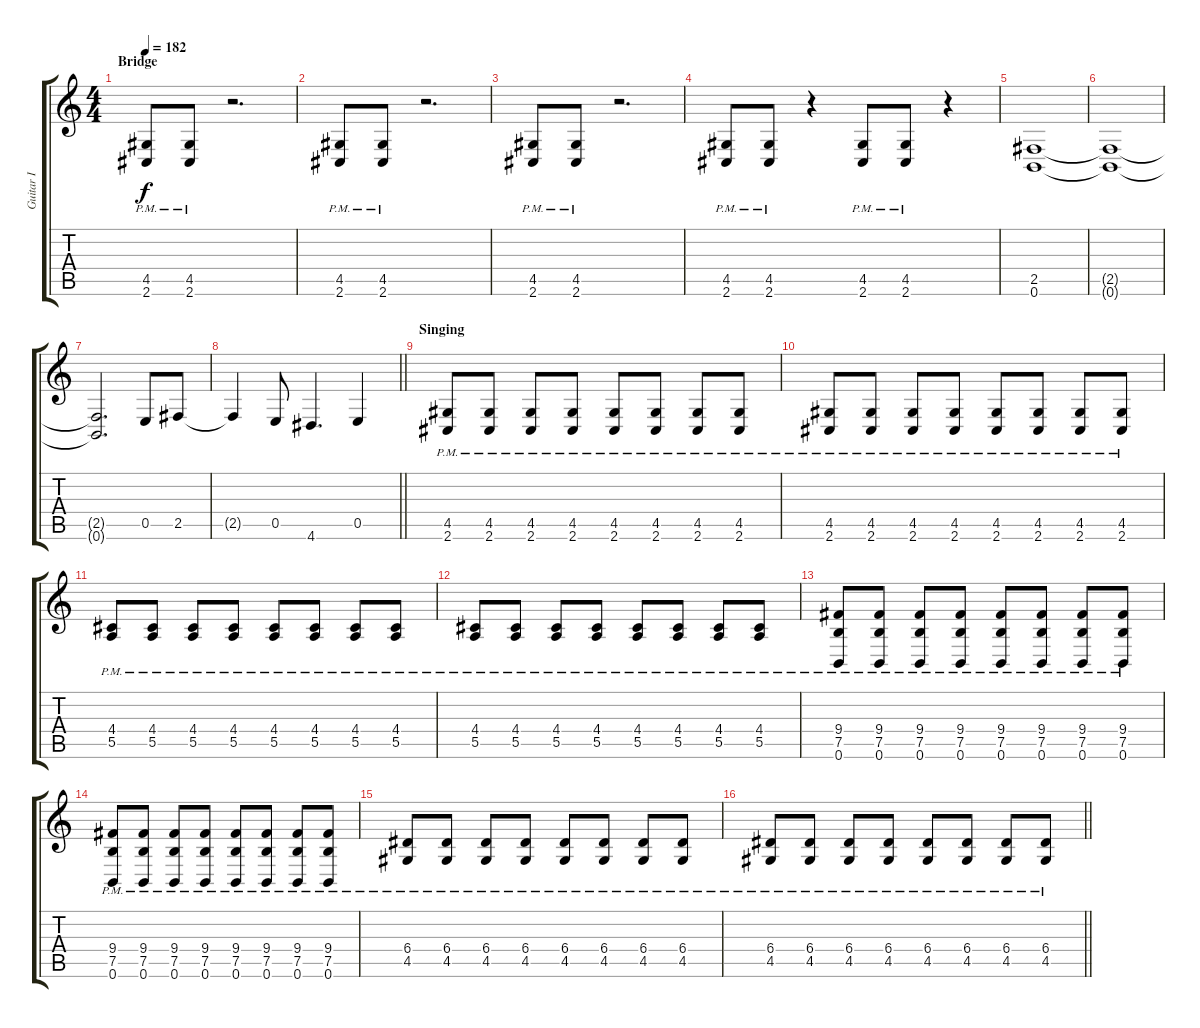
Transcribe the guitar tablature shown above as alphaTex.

\track ("Guitar I" "Guitar I") {instrument distortionguitar}
\staff {score tabs}
\tuning (B3 Gb3 D3 A2 E2 B1) {hide}
\ts (4 4)
\section ("" "Bridge")
\tempo 182
\clef g2
\ks c
(4.5{pm} 2.6{pm}).8{dy f} (4.5{pm} 2.6{pm}).8 r.2{d} |
(4.5{pm} 2.6{pm}).8 (4.5{pm} 2.6{pm}).8 r.2{d} |
(4.5{pm} 2.6{pm}).8 (4.5{pm} 2.6{pm}).8 r.2{d} |
(4.5{pm} 2.6{pm}).8 (4.5{pm} 2.6{pm}).8 r.4 (4.5{pm} 2.6{pm}).8 (4.5{pm} 2.6{pm}).8 r.4 |
(2.5 0.6).1 |
(2.5{t} 0.6{t}).1 |
(2.5{t} 0.6{t}).2{d} 0.5.8 2.5.8 |
\barLineRight lightlight
2.5{t}.4 0.5.8 4.6.4{d} 0.5.4 |
\section ("" "Singing")
(4.5{pm} 2.6{pm}).8 (4.5{pm} 2.6{pm}).8 (4.5{pm} 2.6{pm}).8 (4.5{pm} 2.6{pm}).8 (4.5{pm} 2.6{pm}).8 (4.5{pm} 2.6{pm}).8 (4.5{pm} 2.6{pm}).8 (4.5{pm} 2.6{pm}).8 |
(4.5{pm} 2.6{pm}).8 (4.5{pm} 2.6{pm}).8 (4.5{pm} 2.6{pm}).8 (4.5{pm} 2.6{pm}).8 (4.5{pm} 2.6{pm}).8 (4.5{pm} 2.6{pm}).8 (4.5{pm} 2.6{pm}).8 (4.5{pm} 2.6{pm}).8 |
(4.4{pm} 5.5{pm}).8 (4.4{pm} 5.5{pm}).8 (4.4{pm} 5.5{pm}).8 (4.4{pm} 5.5{pm}).8 (4.4{pm} 5.5{pm}).8 (4.4{pm} 5.5{pm}).8 (4.4{pm} 5.5{pm}).8 (4.4{pm} 5.5{pm}).8 |
(4.4{pm} 5.5{pm}).8 (4.4{pm} 5.5{pm}).8 (4.4{pm} 5.5{pm}).8 (4.4{pm} 5.5{pm}).8 (4.4{pm} 5.5{pm}).8 (4.4{pm} 5.5{pm}).8 (4.4{pm} 5.5{pm}).8 (4.4{pm} 5.5{pm}).8 |
(9.4{pm} 7.5{pm} 0.6{pm}).8 (9.4{pm} 7.5{pm} 0.6{pm}).8 (9.4{pm} 7.5{pm} 0.6{pm}).8 (9.4{pm} 7.5{pm} 0.6{pm}).8 (9.4{pm} 7.5{pm} 0.6{pm}).8 (9.4{pm} 7.5{pm} 0.6{pm}).8 (9.4{pm} 7.5{pm} 0.6{pm}).8 (9.4{pm} 7.5{pm} 0.6{pm}).8 |
(9.4{pm} 7.5{pm} 0.6{pm}).8 (9.4{pm} 7.5{pm} 0.6{pm}).8 (9.4{pm} 7.5{pm} 0.6{pm}).8 (9.4{pm} 7.5{pm} 0.6{pm}).8 (9.4{pm} 7.5{pm} 0.6{pm}).8 (9.4{pm} 7.5{pm} 0.6{pm}).8 (9.4{pm} 7.5{pm} 0.6{pm}).8 (9.4{pm} 7.5{pm} 0.6{pm}).8 |
(6.4{pm} 4.5{pm}).8 (6.4{pm} 4.5{pm}).8 (6.4{pm} 4.5{pm}).8 (6.4{pm} 4.5{pm}).8 (6.4{pm} 4.5{pm}).8 (6.4{pm} 4.5{pm}).8 (6.4{pm} 4.5{pm}).8 (6.4{pm} 4.5{pm}).8 |
\barLineRight lightlight
(6.4{pm} 4.5{pm}).8 (6.4{pm} 4.5{pm}).8 (6.4{pm} 4.5{pm}).8 (6.4{pm} 4.5{pm}).8 (6.4{pm} 4.5{pm}).8 (6.4{pm} 4.5{pm}).8 (6.4{pm} 4.5{pm}).8 (6.4{pm} 4.5{pm}).8
